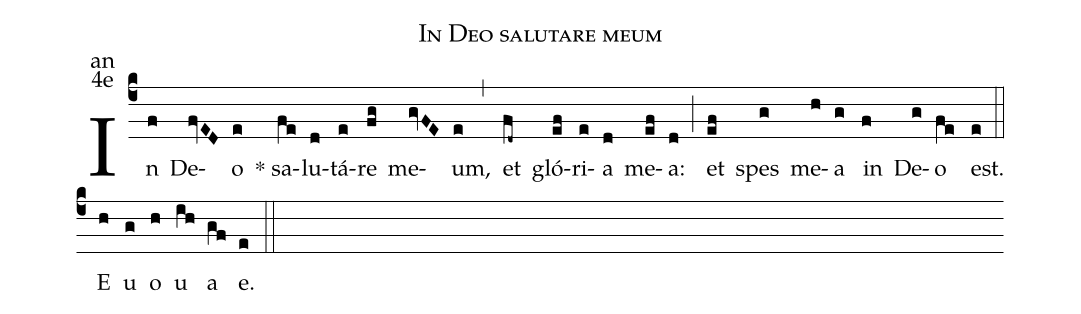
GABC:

name:In Deo salutare meum;
office-part:an;
mode:4e;
%%
(c4) In(f) De(fvED)o(e) <sp>*</sp> sa(fe)lu(d)tá(e)re(fg) me(gvFE)um,(e) (,) et(fd~) gló(ef)ri(e)a(d) me(ef)a:(d) (;) et(ef) spes(g) me(h)a(g) in(f) De(g)o(fe) est.(e) (::) <eu>E(h) u(g) o(h) u(ih) a(gf) e.(e) </eu>(::)
